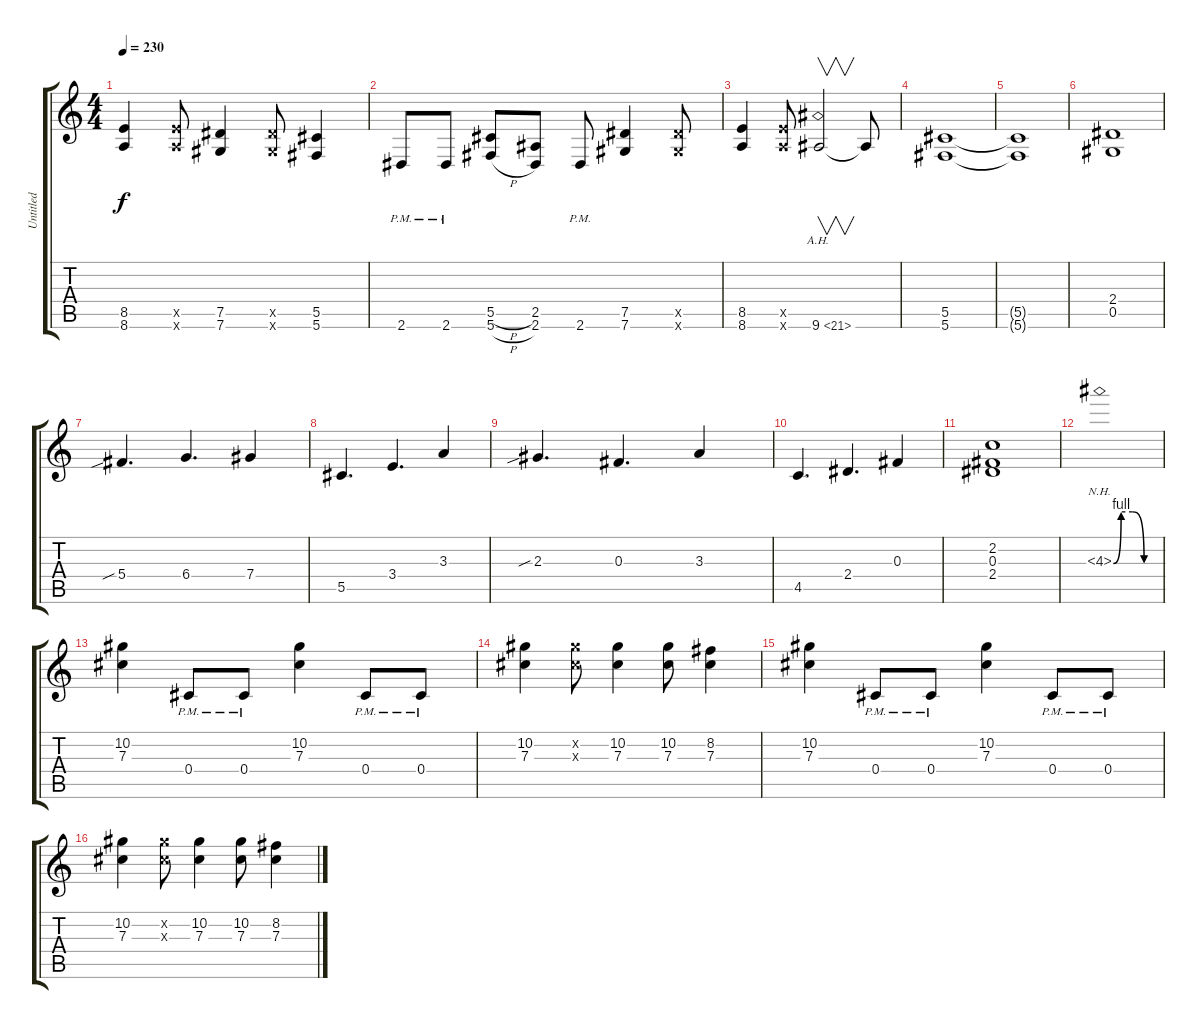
\track ("Untitled" "Untitled") {instrument distortionguitar}
\staff {score tabs}
\tuning (Eb4 Bb3 Gb3 Db3 Ab2 Db2) {hide}
\ts (4 4)
\tempo 230
\clef g2
\ks c
(8.5 8.6).4{dy f} (8.5{x} 8.6{x}).8 (7.5 7.6).4 (7.5{x} 7.6{x}).8 (5.5 5.6).4 |
2.6{pm}.8 2.6{pm}.8 (5.5{h} 5.6{h}).8 (2.5 2.6).8 2.6{pm}.8 (7.5 7.6).4 (7.5{x} 7.6{x}).8 |
(8.5 8.6).4 (8.5{x} 8.6{x}).8 9.6{ah 12}.2{v} 9.6{t}.8 |
(5.5 5.6).1 |
(5.5{t} 5.6{t}).1 |
(2.4 0.5).1 |
5.4{sib}.4{d} 6.4.4{d} 7.4.4 |
5.5.4{d} 3.4.4{d} 3.3.4 |
2.3{sib}.4{d} 0.3.4{d} 3.3.4 |
4.5.4{d} 2.4.4{d} 0.3.4 |
(2.2 0.3 2.4).1 |
4.3{be (custom 0 0 10 4 25 4 40 0 60 0) nh}.1 |
(10.2 7.3).4 0.4{pm}.8 0.4{pm}.8 (10.2 7.3).4 0.4{pm}.8 0.4{pm}.8 |
(10.2 7.3).4 (10.2{x} 7.3{x}).8 (10.2 7.3).4 (10.2 7.3).8 (8.2 7.3).4 |
(10.2 7.3).4 0.4{pm}.8 0.4{pm}.8 (10.2 7.3).4 0.4{pm}.8 0.4{pm}.8 |
(10.2 7.3).4 (10.2{x} 7.3{x}).8 (10.2 7.3).4 (10.2 7.3).8 (8.2 7.3).4
